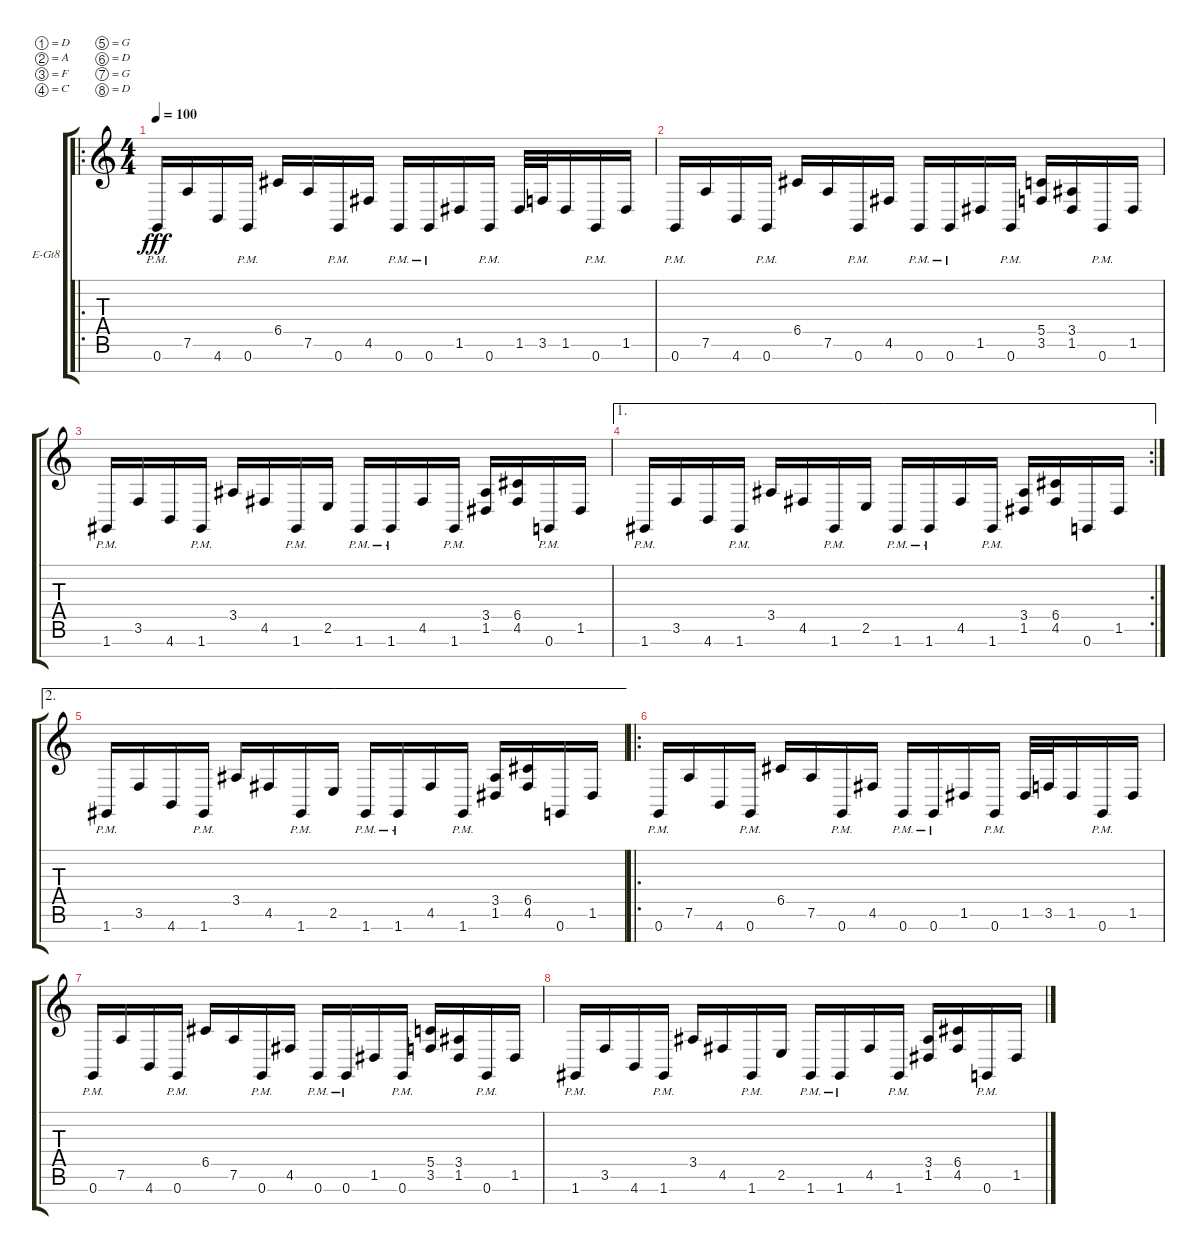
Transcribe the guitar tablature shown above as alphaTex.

\bracketExtendMode groupsimilarinstruments
\firstSystemTrackNameOrientation horizontal
\otherSystemsTrackNameOrientation horizontal
\track ("Sam" "E-Gt8") {instrument overdrivenguitar}
\staff {score tabs}
\tuning (D4 A3 F3 C3 G2 D2 G1 D1)
\ro
\ts (4 4)
\tempo 100
\clef g2
\ks c
0.7{pm}.16{dy fff instrument overdrivenguitar} 7.6.16 4.7.16 0.7{pm}.16 6.5.16 7.6.16 0.7{pm}.16 4.6.16 0.7{pm}.16 0.7{pm}.16 1.6.16 0.7{pm}.16 1.6.32 3.6.32 1.6.16 0.7{pm}.16 1.6.16 |
0.7{pm}.16 7.6.16 4.7.16 0.7{pm}.16 6.5.16 7.6.16 0.7{pm}.16 4.6.16 0.7{pm}.16 0.7{pm}.16 1.6.16 0.7{pm}.16 (3.6 5.5).16 (1.6 3.5).16 0.7{pm}.16 1.6.16 |
1.7{pm}.16 3.6.16 4.7.16 1.7{pm}.16 3.5.16 4.6.16 1.7{pm}.16 2.6.16 1.7{pm}.16 1.7{pm}.16 4.6.16 1.7{pm}.16 (1.6 3.5).16 (4.6 6.5).16 0.7{pm}.16 1.6.16 |
\ae 1
\rc 2
1.7{pm}.16 3.6.16 4.7.16 1.7{pm}.16 3.5.16 4.6.16 1.7{pm}.16 2.6.16 1.7{pm}.16 1.7{pm}.16 4.6.16 1.7{pm}.16 (1.6 3.5).16 (4.6 6.5).16 0.7.16 1.6.16 |
\ae 2
1.7{pm}.16 3.6.16 4.7.16 1.7{pm}.16 3.5.16 4.6.16 1.7{pm}.16 2.6.16 1.7{pm}.16 1.7{pm}.16 4.6.16 1.7{pm}.16 (1.6 3.5).16 (4.6 6.5).16 0.7.16 1.6.16 |
\ro
0.7{pm}.16 7.6.16 4.7.16 0.7{pm}.16 6.5.16 7.6.16 0.7{pm}.16 4.6.16 0.7{pm}.16 0.7{pm}.16 1.6.16 0.7{pm}.16 1.6.32 3.6.32 1.6.16 0.7{pm}.16 1.6.16 |
0.7{pm}.16 7.6.16 4.7.16 0.7{pm}.16 6.5.16 7.6.16 0.7{pm}.16 4.6.16 0.7{pm}.16 0.7{pm}.16 1.6.16 0.7{pm}.16 (3.6 5.5).16 (1.6 3.5).16 0.7{pm}.16 1.6.16 |
1.7{pm}.16 3.6.16 4.7.16 1.7{pm}.16 3.5.16 4.6.16 1.7{pm}.16 2.6.16 1.7{pm}.16 1.7{pm}.16 4.6.16 1.7{pm}.16 (1.6 3.5).16 (4.6 6.5).16 0.7{pm}.16 1.6.16
